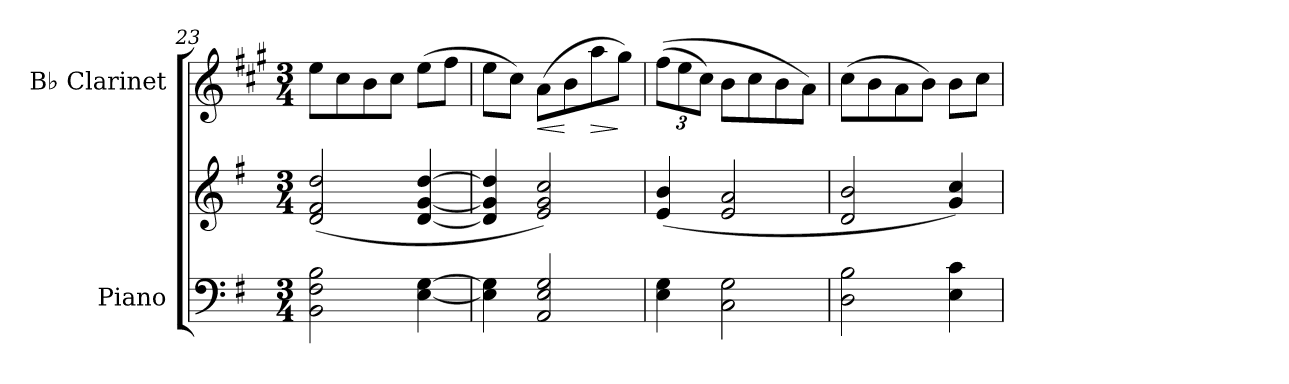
**kern	**kern	**kern	**dynam
*part2	*part2	*part1	*part1
*staff3	*staff2	*staff1	*staff1
*I"Piano	*	*I"B♭ Clarinet	*
*I'Pno.	*	*I'B♭ Cl.	*
!!LO:LB:g=z
*clefF4	*clefG2	*clefG2	*
*	*	*ITrd1c2	*
*k[f#]	*k[f#]	*k[f#]	*
*M3/4	*M3/4	*M3/4	*
=23	=23	=23	=23
2BB\ 2F#\ 2B\	(>2d/ 2f#/ 2dd/	8dd\L	.
.	.	8b\	.
.	.	8a\	.
.	.	8b\J	.
[4E\ [4G\	[4d/ [4g/ [4dd/	(>8dd\L	.
.	.	8ee\J	.
=24	=24	=24	=24
4E\] 4G\]	4d/] 4g/] 4dd/]	8dd\L	.
.	.	8b\J)	.
!	!	!	!LO:HP:b
2AA/ 2E/ 2G/	2e/ 2g/ 2cc/)	(>8g\L	<
.	.	8a\	[
!	!	!	!LO:HP:b
.	.	8gg\	>
.	.	8ff#\J)	]
=25	=25	=25	=25
*	*	*Xbrackettup	*
4E\ 4G\	(>4e/ 4b/	(>(>12ee\L	.
.	.	12dd\	.
.	.	12b\J)	.
2C\ 2G\	2e/ 2a/	8a\L	.
.	.	8b\	.
.	.	8a\	.
.	.	8g\J)	.
=26	=26	=26	=26
2D\ 2B\	2d/ 2b/	(>8b\L	.
.	.	8a\	.
.	.	8g\	.
.	.	8a\J)	.
4E\ 4c\	4g/ 4cc/)	8a\L	.
.	.	8b\J	.
=	=	=	=
*-	*-	*-	*-
